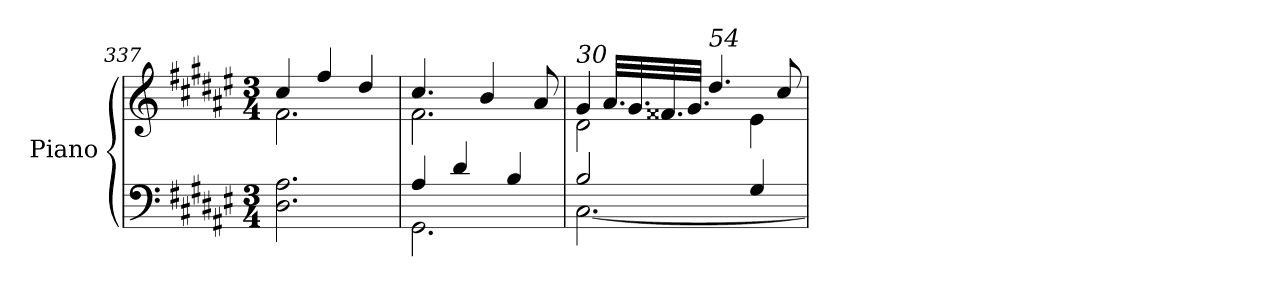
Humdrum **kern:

**kern	**kern
*part1	*part1
*staff2	*staff1
*I"Piano	*
*I'Pno	*
*clefF4	*clefG2
*k[f#c#g#d#a#e#]	*k[f#c#g#d#a#e#]
*M3/4	*M3/4
=337	=337
*	*^
2.D#\ 2.A#\	4cc#/	2.f#\
.	4ff#/	.
.	4dd#/	.
=338	=338	=338
*^	*	*
4A#:/	2.GG#\	4.cc#/	2.f#\
4d#/	.	.	.
.	.	4b/	.
4B/	.	.	.
.	.	8a#/	.
=339	=339	=339	=339
*	*	*	*^
!	!	!LO:TX:a:i:t=30	!	!
2B/	[2.C#\	4g#/	2d#\	8ryy
*	*	*	*	*Xtuplet
.	.	.	.	48.a#/LL
.	.	.	.	48.g#/
.	.	.	.	48.f##X/
.	.	.	.	48.g#/JJ
!	!	!LO:TX:a:i:t=54	!	!
.	.	4.dd#/	.	2ryy
4G#/	.	.	4e#\	.
.	.	8cc#/	.	.
*v	*v	*	*	*
*	*v	*v	*v
=	=
*-	*-
